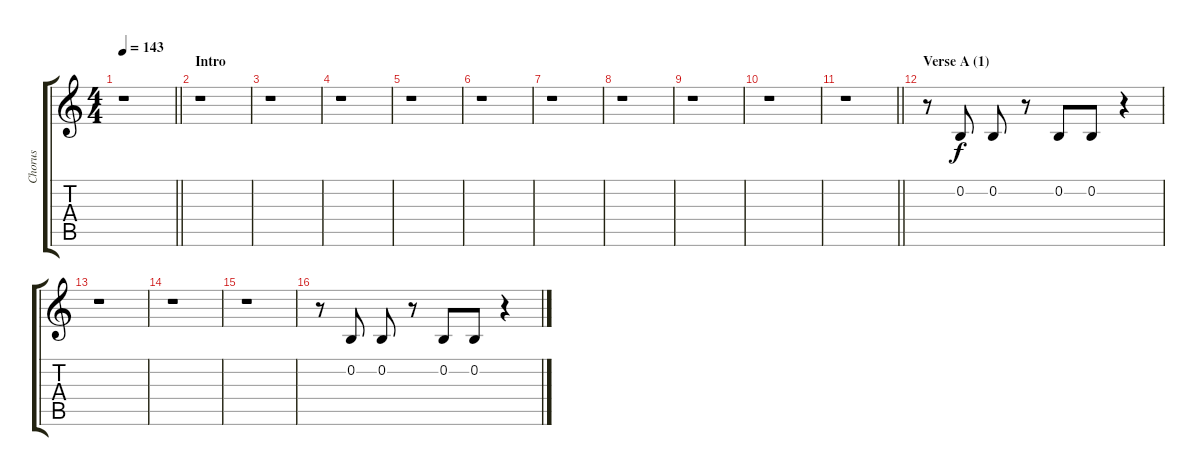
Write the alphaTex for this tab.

\track ("Chorus" "Chorus") {instrument sopranosax}
\staff {score tabs}
\tuning (E4 B3 G3 D3 A2 E2) {hide}
\ts (4 4)
\tempo 143
\clef g2
\barLineRight lightlight
\ks aminor
r.1{dy f instrument sopranosax} |
\section ("" "Intro")
r.1 |
r.1 |
r.1 |
r.1 |
r.1 |
r.1 |
r.1 |
r.1 |
r.1 |
\barLineRight lightlight
r.1 |
\section ("" "Verse A (1)")
r.8 0.2.8 0.2.8 r.8 0.2.8 0.2.8 r.4 |
r.1 |
r.1 |
r.1 |
r.8 0.2.8 0.2.8 r.8 0.2.8 0.2.8 r.4
